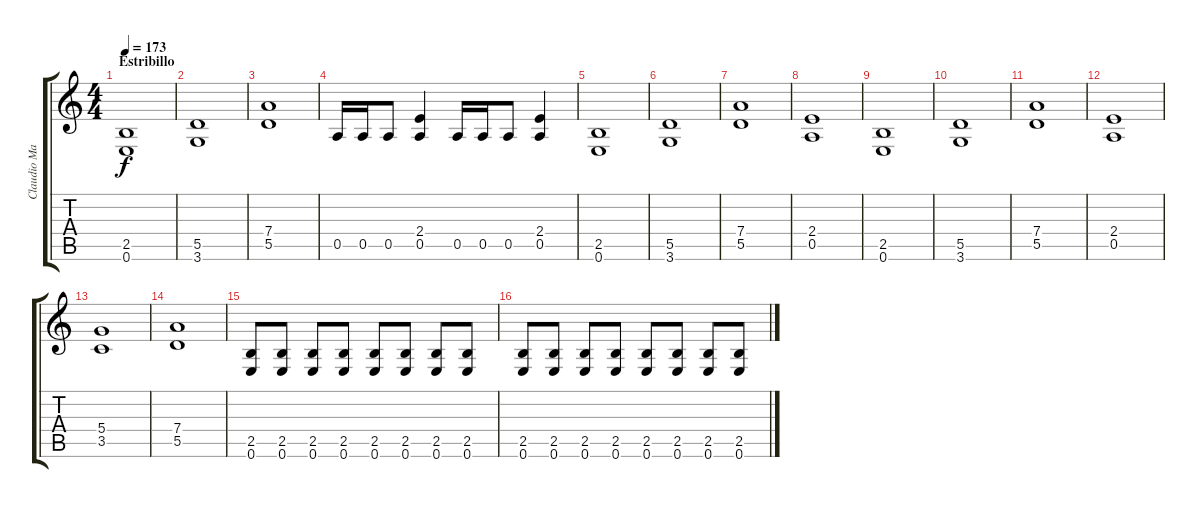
\track ("Claudio Marciello (Gtr 1)" "Claudio Ma") {instrument overdrivenguitar}
\staff {score tabs}
\tuning (E4 B3 G3 D3 A2 E2) {hide}
\ts (4 4)
\section ("" "Estribillo")
\tempo 173
\clef g2
\ks c
(2.5 0.6).1{dy f} |
(5.5 3.6).1 |
(7.4 5.5).1 |
0.5.16 0.5.16 0.5.8 (2.4 0.5).4 0.5.16 0.5.16 0.5.8 (2.4 0.5).4 |
(2.5 0.6).1 |
(5.5 3.6).1 |
(7.4 5.5).1 |
(2.4 0.5).1 |
(2.5 0.6).1 |
(5.5 3.6).1 |
(7.4 5.5).1 |
(2.4 0.5).1 |
(5.4 3.5).1 |
(7.4 5.5).1 |
(2.5 0.6).8 (2.5 0.6).8 (2.5 0.6).8 (2.5 0.6).8 (2.5 0.6).8 (2.5 0.6).8 (2.5 0.6).8 (2.5 0.6).8 |
(2.5 0.6).8 (2.5 0.6).8 (2.5 0.6).8 (2.5 0.6).8 (2.5 0.6).8 (2.5 0.6).8 (2.5 0.6).8 (2.5 0.6).8
